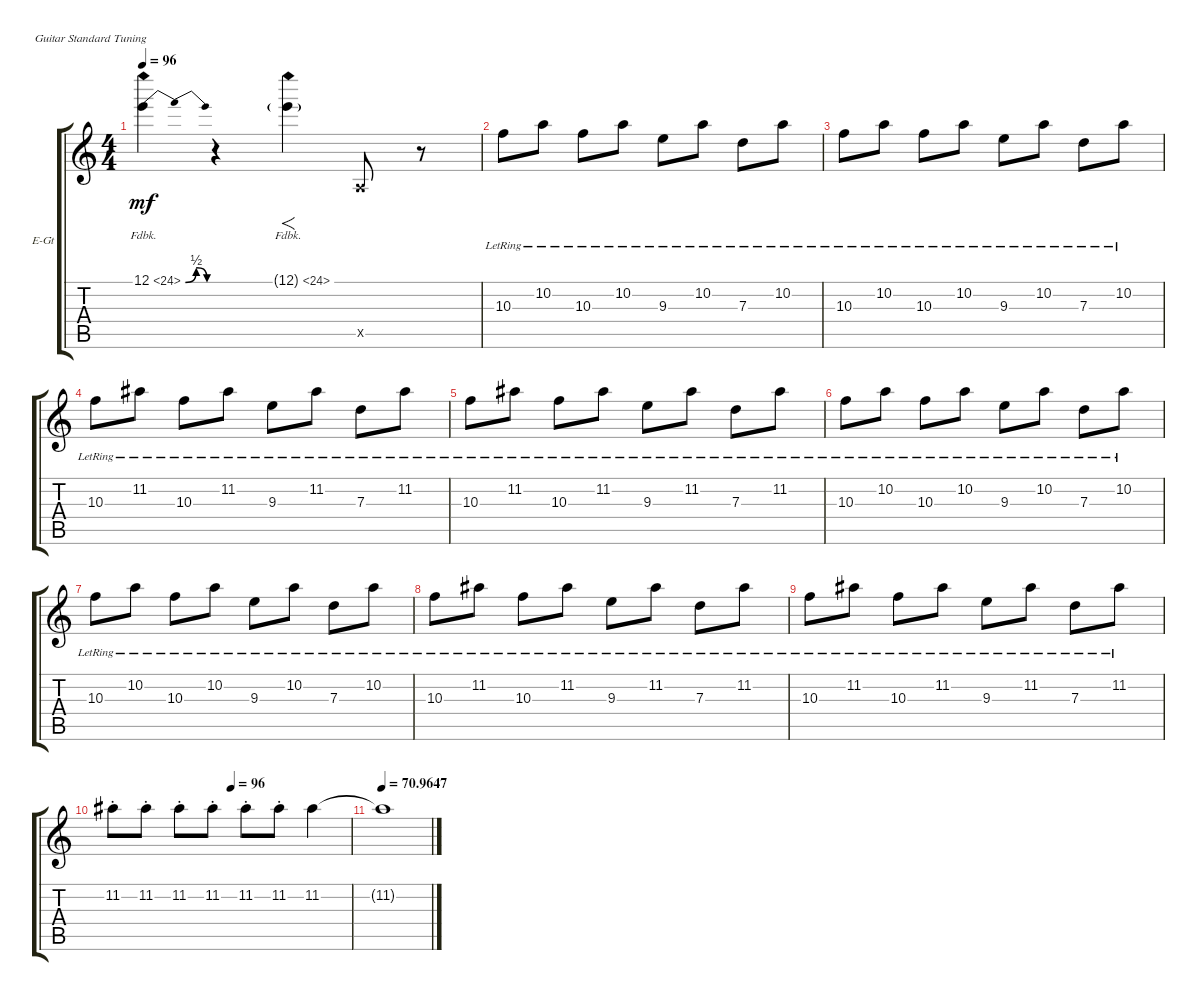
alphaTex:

\defaultSystemsLayout 4
\bracketExtendMode groupsimilarinstruments
\firstSystemTrackNameOrientation horizontal
\otherSystemsTrackNameOrientation horizontal
\track ("Electric Guitar (Clean)" "E-Gt") {instrument electricguitarclean}
\staff {score tabs}
\tuning (E4 B3 G3 D3 A2 E2)
\ts (4 4)
\tempo 96
\clef g2
\ks c
12.1{be (bendrelease 0 0 19.8 2 20.4 2 59.4 0) fh 12 t}.4{dy mf} r.4 12.1{fh 12 g}.4{f} 0.5{x}.8 r.8 |
10.3{lr}.8 10.2{lr}.8 10.3{lr}.8 10.2{lr}.8 9.3{lr}.8 10.2{lr}.8 7.3{lr}.8 10.2{lr}.8 |
10.3{lr}.8 10.2{lr}.8 10.3{lr}.8 10.2{lr}.8 9.3{lr}.8 10.2{lr}.8 7.3{lr}.8 10.2{lr}.8 |
10.3{lr}.8 11.2{lr}.8 10.3{lr}.8 11.2{lr}.8 9.3{lr}.8 11.2{lr}.8 7.3{lr}.8 11.2{lr}.8 |
10.3{lr}.8 11.2{lr}.8 10.3{lr}.8 11.2{lr}.8 9.3{lr}.8 11.2{lr}.8 7.3{lr}.8 11.2{lr}.8 |
10.3{lr}.8 10.2{lr}.8 10.3{lr}.8 10.2{lr}.8 9.3{lr}.8 10.2{lr}.8 7.3{lr}.8 10.2{lr}.8 |
10.3{lr}.8 10.2{lr}.8 10.3{lr}.8 10.2{lr}.8 9.3{lr}.8 10.2{lr}.8 7.3{lr}.8 10.2{lr}.8 |
10.3{lr}.8 11.2{lr}.8 10.3{lr}.8 11.2{lr}.8 9.3{lr}.8 11.2{lr}.8 7.3{lr}.8 11.2{lr}.8 |
10.3{lr}.8 11.2{lr}.8 10.3{lr}.8 11.2{lr}.8 9.3{lr}.8 11.2{lr}.8 7.3{lr}.8 11.2{lr}.8 |
\tempo (96 0.5)
11.2{st}.8 11.2{st}.8 11.2{st}.8 11.2{st}.8 11.2{st}.8 11.2{st}.8 11.2.4 |
\tempo
70.9647 11.2{t}.1
